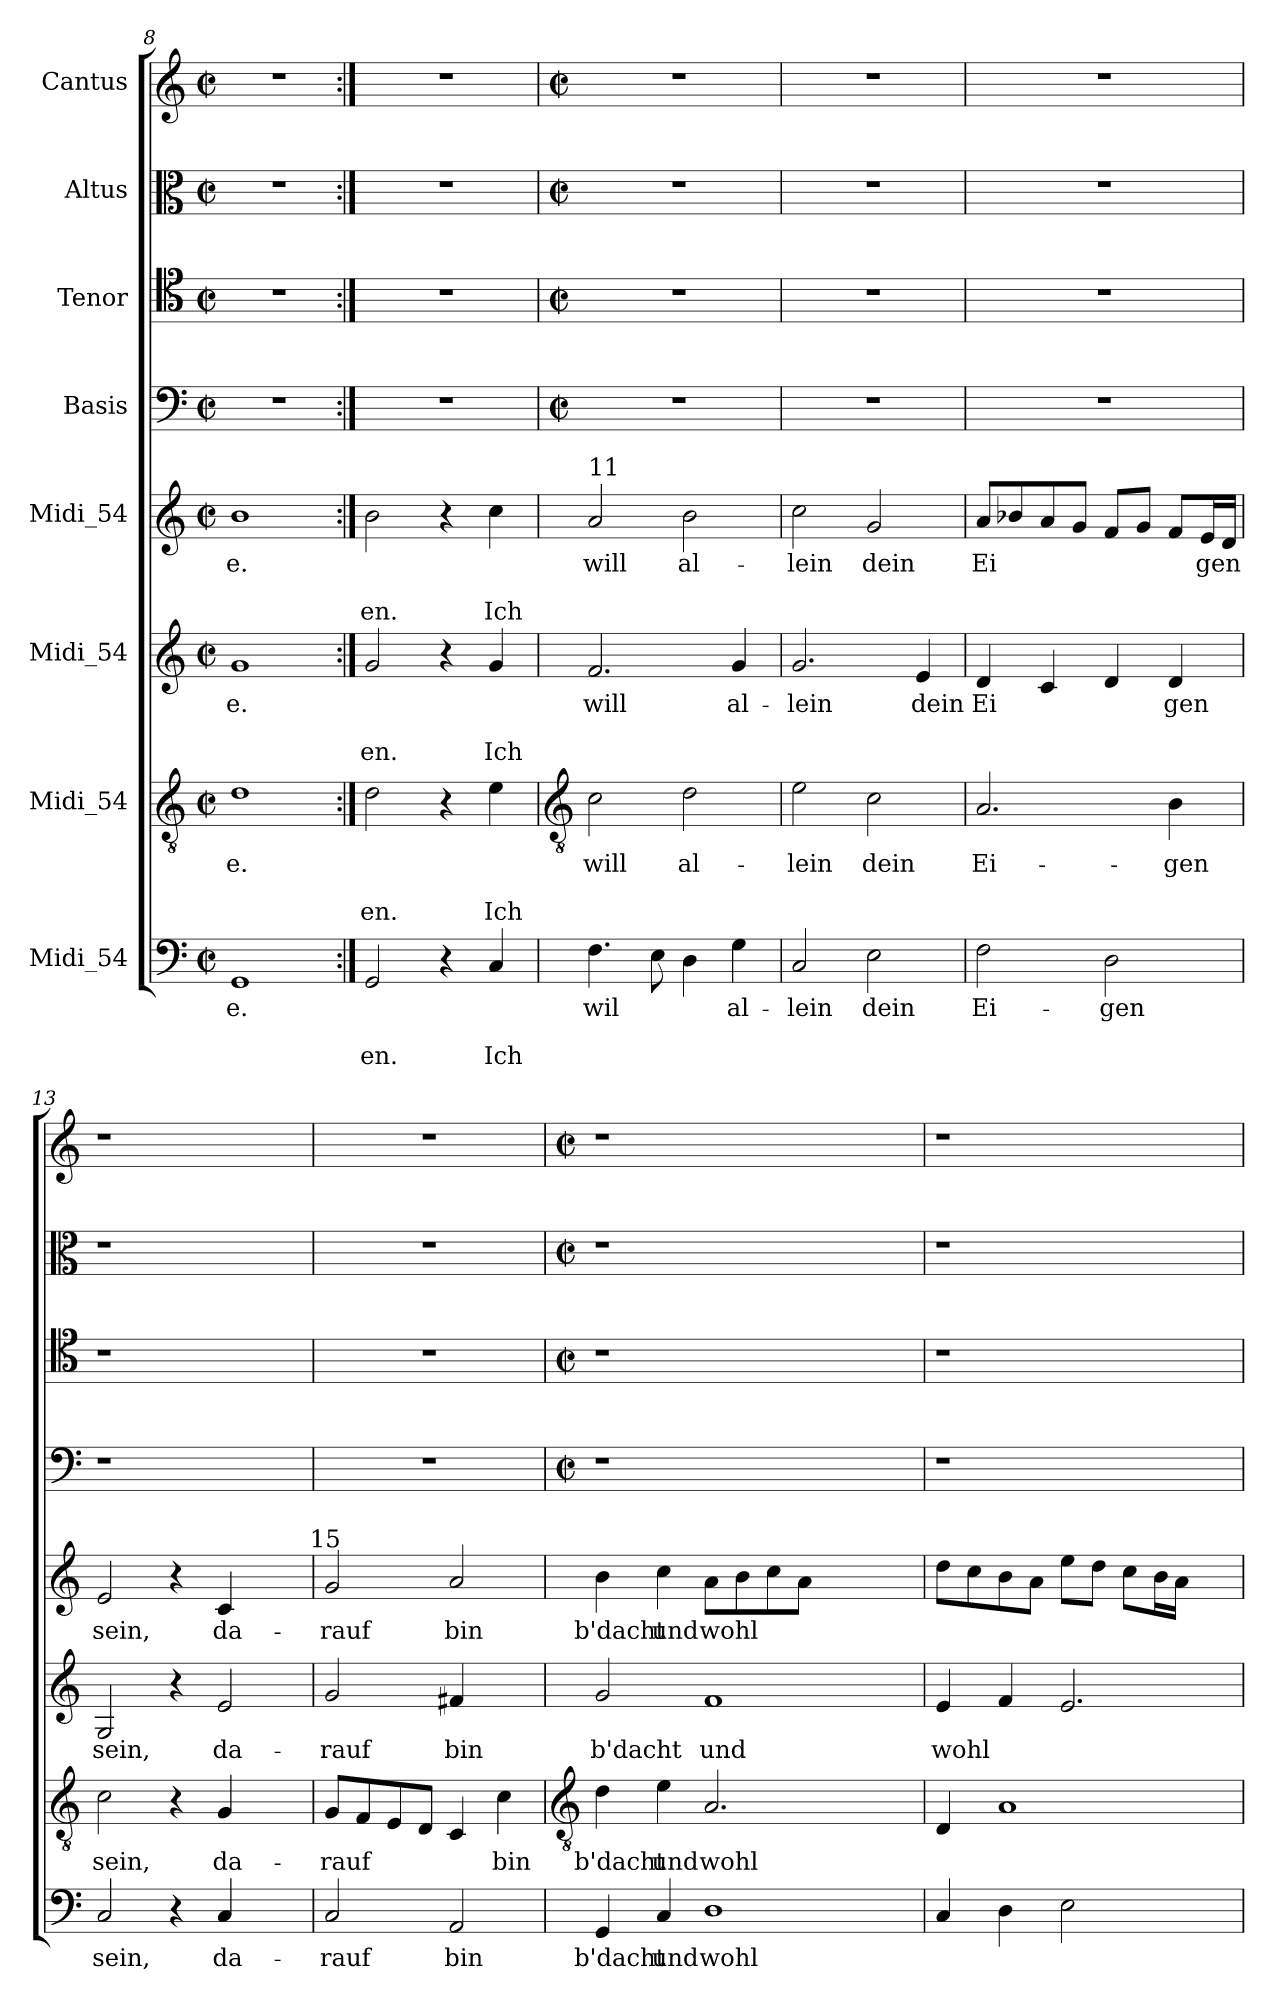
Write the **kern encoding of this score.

**kern	**text	**text	**text	**kern	**text	**text	**text	**kern	**text	**text	**text	**kern	**text	**text	**text	**kern	**kern	**kern	**kern
*part8	*part8	*part8	*part8	*part7	*part7	*part7	*part7	*part6	*part6	*part6	*part6	*part5	*part5	*part5	*part5	*part4	*part3	*part2	*part1
*staff8	*staff8	*staff8	*staff8	*staff7	*staff7	*staff7	*staff7	*staff6	*staff6	*staff6	*staff6	*staff5	*staff5	*staff5	*staff5	*staff4	*staff3	*staff2	*staff1
*I"Midi_54	*	*	*	*I"Midi_54	*	*	*	*I"Midi_54	*	*	*	*I"Midi_54	*	*	*	*I"Basis	*I"Tenor	*I"Altus	*I"Cantus
*clefF4	*	*	*	*clefGv2	*	*	*	*clefG2	*	*	*	*clefG2	*	*	*	*clefF4	*clefC4	*clefC3	*clefG2
*k[]	*	*	*	*k[]	*	*	*	*k[]	*	*	*	*k[]	*	*	*	*k[]	*k[]	*k[]	*k[]
*C:	*	*	*	*C:	*	*	*	*C:	*	*	*	*C:	*	*	*	*C:	*C:	*C:	*C:
*M2/2	*	*	*	*M2/2	*	*	*	*M2/2	*	*	*	*M2/2	*	*	*	*M2/2	*M2/2	*M2/2	*M2/2
*met(c|)	*	*	*	*met(c|)	*	*	*	*met(c|)	*	*	*	*met(c|)	*	*	*	*met(c|)	*met(c|)	*met(c|)	*met(c|)
=8	=8	=8	=8	=8	=8	=8	=8	=8	=8	=8	=8	=8	=8	=8	=8	=8	=8	=8	=8
!	!LO:LY:b	!	!	!	!LO:LY:b	!	!	!	!LO:LY:b	!	!	!	!LO:LY:b	!	!	!	!	!	!
1GG	-e.	.	.	1d	-e.	.	.	1g	-e.	.	.	1b	e.	.	.	1r	1r	1r	1r
=9:|!	=9:|!	=9:|!	=9:|!	=9:|!	=9:|!	=9:|!	=9:|!	=9:|!	=9:|!	=9:|!	=9:|!	=9:|!	=9:|!	=9:|!	=9:|!	=9:|!	=9:|!	=9:|!	=9:|!
!	!	!	!LO:LY:b	!	!	!	!LO:LY:b	!	!	!	!LO:LY:b	!	!	!	!LO:LY:b	!	!	!	!
2GG	.	.	en.	2d	.	.	en.	2g	.	.	en.	2b	.	.	en.	1r	1r	1r	1r
4r	.	.	.	4r	.	.	.	4r	.	.	.	4r	.	.	.	.	.	.	.
!	!	!	!LO:LY:b	!	!	!	!LO:LY:b	!	!	!	!LO:LY:b	!	!	!	!LO:LY:b	!	!	!	!
4C	.	.	Ich	4e	.	.	Ich	4g	.	.	Ich	4cc	.	.	Ich	.	.	.	.
!!LO:LB:g=z
=10	=10	=10	=10	=10	=10	=10	=10	=10	=10	=10	=10	=10	=10	=10	=10	=10	=10	=10	=10
*	*	*	*	*clefGv2	*	*	*	*	*	*	*	*	*	*	*	*	*	*	*
*	*	*	*	*	*	*	*	*	*	*	*	*	*	*	*	*M2/2	*M2/2	*M2/2	*M2/2
*	*	*	*	*	*	*	*	*	*	*	*	*	*	*	*	*met(c|)	*met(c|)	*met(c|)	*met(c|)
!	!	!	!	!	!	!	!	!	!	!	!	!LO:TX:a:t=11	!	!	!	!	!	!	!
!	!LO:LY:b	!	!	!	!LO:LY:b	!	!	!	!LO:LY:b	!	!	!	!LO:LY:b	!	!	!	!	!	!
4.F	wil	.	.	2c	will	.	.	2.f	will	.	.	2a	will	.	.	1r	1r	1r	1r
8E	.	.	.	.	.	.	.	.	.	.	.	.	.	.	.	.	.	.	.
!	!	!	!	!	!LO:LY:b	!	!	!	!	!	!	!	!LO:LY:b	!	!	!	!	!	!
4D	.	.	.	2d	al-	.	.	.	.	.	.	2b	al-	.	.	.	.	.	.
!	!LO:LY:b	!	!	!	!	!	!	!	!LO:LY:b	!	!	!	!	!	!	!	!	!	!
4G	al-	.	.	.	.	.	.	4g	al-	.	.	.	.	.	.	.	.	.	.
=11	=11	=11	=11	=11	=11	=11	=11	=11	=11	=11	=11	=11	=11	=11	=11	=11	=11	=11	=11
!	!LO:LY:b	!	!	!	!LO:LY:b	!	!	!	!LO:LY:b	!	!	!	!LO:LY:b	!	!	!	!	!	!
2C	-lein	.	.	2e	-lein	.	.	2.g	-lein	.	.	2cc	-lein	.	.	1r	1r	1r	1r
!	!LO:LY:b	!	!	!	!LO:LY:b	!	!	!	!	!	!	!	!LO:LY:b	!	!	!	!	!	!
2E	dein	.	.	2c	dein	.	.	.	.	.	.	2g	dein	.	.	.	.	.	.
!	!	!	!	!	!	!	!	!	!LO:LY:b	!	!	!	!	!	!	!	!	!	!
.	.	.	.	.	.	.	.	4e	dein	.	.	.	.	.	.	.	.	.	.
=12	=12	=12	=12	=12	=12	=12	=12	=12	=12	=12	=12	=12	=12	=12	=12	=12	=12	=12	=12
!	!LO:LY:b	!	!	!	!LO:LY:b	!	!	!	!LO:LY:b	!	!	!	!LO:LY:b	!	!	!	!	!	!
2F	Ei-	.	.	2.A	Ei-	.	.	4d	Ei-	.	.	8aL	Ei	.	.	1r	1r	1r	1r
.	.	.	.	.	.	.	.	.	.	.	.	8b-X	.	.	.	.	.	.	.
.	.	.	.	.	.	.	.	4c	.	.	.	8a	.	.	.	.	.	.	.
.	.	.	.	.	.	.	.	.	.	.	.	8gJ	.	.	.	.	.	.	.
!	!LO:LY:b	!	!	!	!	!	!	!	!LO:LY:b	!	!	!	!	!	!	!	!	!	!
2D	-gen	.	.	.	.	.	.	4d	--	.	.	8fL	.	.	.	.	.	.	.
.	.	.	.	.	.	.	.	.	.	.	.	8gJ	.	.	.	.	.	.	.
!	!	!	!	!	!LO:LY:b	!	!	!	!LO:LY:b	!	!	!	!	!	!	!	!	!	!
.	.	.	.	4B	-gen	.	.	4d	gen	.	.	8fL	.	.	.	.	.	.	.
!	!	!	!	!	!	!	!	!	!	!	!	!	!LO:LY:b	!	!	!	!	!	!
.	.	.	.	.	.	.	.	.	.	.	.	16eL	gen	.	.	.	.	.	.
.	.	.	.	.	.	.	.	.	.	.	.	16dJJ	.	.	.	.	.	.	.
=13	=13	=13	=13	=13	=13	=13	=13	=13	=13	=13	=13	=13	=13	=13	=13	=13	=13	=13	=13
!	!LO:LY:b	!	!	!	!LO:LY:b	!	!	!	!LO:LY:b	!	!	!	!LO:LY:b	!	!	!	!	!	!
2C	sein,	.	.	2c	sein,	.	.	2G	sein,	.	.	2e	sein,	.	.	1r	1r	1r	1r
4r	.	.	.	4r	.	.	.	4r	.	.	.	4r	.	.	.	.	.	.	.
!	!LO:LY:b	!	!	!	!LO:LY:b	!	!	!	!LO:LY:b	!	!	!	!LO:LY:b	!	!	!	!	!	!
4C	da-	.	.	4G	da-	.	.	2e	da-	.	.	4c	da-	.	.	.	.	.	.
4ryy	.	.	.	4ryy	.	.	.	.	.	.	.	4ryy	.	.	.	4ryy	4ryy	4ryy	4ryy
=13	=13	=13	=13	=13	=13	=13	=13	=13	=13	=13	=13	=13	=13	=13	=13	=13	=13	=13	=13
!	!	!	!	!	!	!	!	!	!	!	!	!LO:TX:a:cj:t=15	!	!	!	!	!	!	!
!	!LO:LY:b	!	!	!	!LO:LY:b	!	!	!	!LO:LY:b	!	!	!	!LO:LY:b	!	!	!	!	!	!
2C	-rauf	.	.	8GL	-rauf	.	.	2g	-rauf	.	.	2g	-rauf	.	.	1r	1r	1r	1r
.	.	.	.	8F	.	.	.	.	.	.	.	.	.	.	.	.	.	.	.
.	.	.	.	8E	.	.	.	.	.	.	.	.	.	.	.	.	.	.	.
.	.	.	.	8DJ	.	.	.	.	.	.	.	.	.	.	.	.	.	.	.
!	!LO:LY:b	!	!	!	!	!	!	!	!LO:LY:b	!	!	!	!LO:LY:b	!	!	!	!	!	!
2AA	bin	.	.	4C	.	.	.	4f#X	bin	.	.	2a	bin	.	.	.	.	.	.
!	!	!	!	!	!LO:LY:b	!	!	!	!	!	!	!	!	!	!	!	!	!	!
.	.	.	.	4c	bin	.	.	4ryy	.	.	.	.	.	.	.	.	.	.	.
!!LO:LB:g=z
=14	=14	=14	=14	=14	=14	=14	=14	=14	=14	=14	=14	=14	=14	=14	=14	=14	=14	=14	=14
*	*	*	*	*clefGv2	*	*	*	*	*	*	*	*	*	*	*	*	*	*	*
*	*	*	*	*	*	*	*	*	*	*	*	*	*	*	*	*M2/2	*M2/2	*M2/2	*M2/2
*	*	*	*	*	*	*	*	*	*	*	*	*	*	*	*	*met(c|)	*met(c|)	*met(c|)	*met(c|)
!	!LO:LY:b	!	!	!	!LO:LY:b	!	!	!	!LO:LY:b	!	!	!	!LO:LY:b	!	!	!	!	!	!
4GG	b'dacht	.	.	4d	b'dacht	.	.	2g	b'dacht	.	.	4b	b'dacht	.	.	1r	1r	1r	1r
!	!LO:LY:b	!	!	!	!LO:LY:b	!	!	!	!	!	!	!	!LO:LY:b	!	!	!	!	!	!
4C	und	.	.	4e	und	.	.	.	.	.	.	4cc	und	.	.	.	.	.	.
!	!LO:LY:b	!	!	!	!LO:LY:b	!	!	!	!LO:LY:b	!	!	!	!LO:LY:b	!	!	!	!	!	!
1D	wohl	.	.	2.A	wohl	.	.	1f	und	.	.	8aL	wohl	.	.	.	.	.	.
.	.	.	.	.	.	.	.	.	.	.	.	8b	.	.	.	.	.	.	.
.	.	.	.	.	.	.	.	.	.	.	.	8cc	.	.	.	.	.	.	.
.	.	.	.	.	.	.	.	.	.	.	.	8aJ	.	.	.	.	.	.	.
.	.	.	.	.	.	.	.	.	.	.	.	2ryy	.	.	.	2ryy	2ryy	2ryy	2ryy
.	.	.	.	4ryy	.	.	.	.	.	.	.	.	.	.	.	.	.	.	.
=14	=14	=14	=14	=14	=14	=14	=14	=14	=14	=14	=14	=14	=14	=14	=14	=14	=14	=14	=14
!	!	!	!	!	!	!	!	!	!LO:LY:b	!	!	!	!	!	!	!	!	!	!
4C	.	.	.	4D	.	.	.	4e	wohl	.	.	8ddL	.	.	.	1r	1r	1r	1r
.	.	.	.	.	.	.	.	.	.	.	.	8cc	.	.	.	.	.	.	.
4D	.	.	.	1A	.	.	.	4f	.	.	.	8b	.	.	.	.	.	.	.
.	.	.	.	.	.	.	.	.	.	.	.	8aJ	.	.	.	.	.	.	.
2E	.	.	.	.	.	.	.	2.e	.	.	.	8eeL	.	.	.	.	.	.	.
.	.	.	.	.	.	.	.	.	.	.	.	8ddJ	.	.	.	.	.	.	.
.	.	.	.	.	.	.	.	.	.	.	.	8ccL	.	.	.	.	.	.	.
.	.	.	.	.	.	.	.	.	.	.	.	16bL	.	.	.	.	.	.	.
.	.	.	.	.	.	.	.	.	.	.	.	16aJJ	.	.	.	.	.	.	.
4ryy	.	.	.	.	.	.	.	.	.	.	.	4ryy	.	.	.	4ryy	4ryy	4ryy	4ryy
=	=	=	=	=	=	=	=	=	=	=	=	=	=	=	=	=	=	=	=
*-	*-	*-	*-	*-	*-	*-	*-	*-	*-	*-	*-	*-	*-	*-	*-	*-	*-	*-	*-
